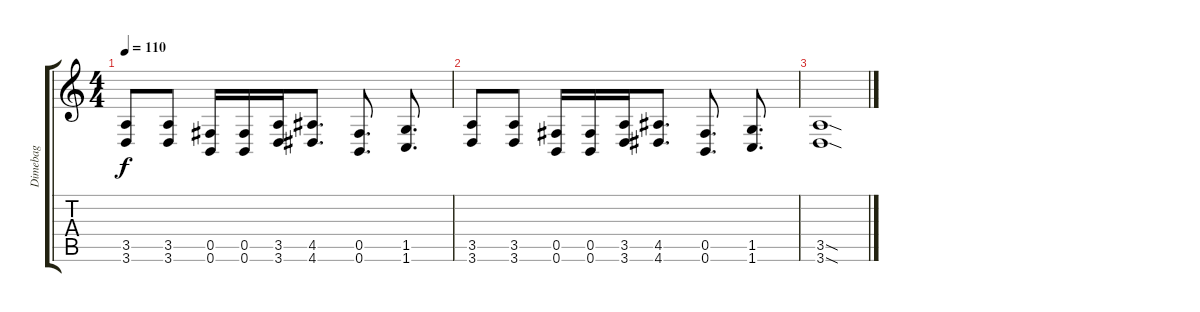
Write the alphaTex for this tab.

\track ("Dimebag" "Dimebag") {instrument overdrivenguitar}
\staff {score tabs}
\tuning (Db4 Ab3 E3 B2 Gb2 B1) {hide}
\ts (4 4)
\tempo 110
\clef g2
\ks c
(3.5 3.6).8{dy f} (3.5 3.6).8 (0.5 0.6).16 (0.5 0.6).16 (3.5 3.6).16 (4.5 4.6).8{d} (0.5 0.6).8{d} (1.5 1.6).8{d} |
(3.5 3.6).8 (3.5 3.6).8 (0.5 0.6).16 (0.5 0.6).16 (3.5 3.6).16 (4.5 4.6).8{d} (0.5 0.6).8{d} (1.5 1.6).8{d} |
(3.5{sod} 3.6{sod}).1
